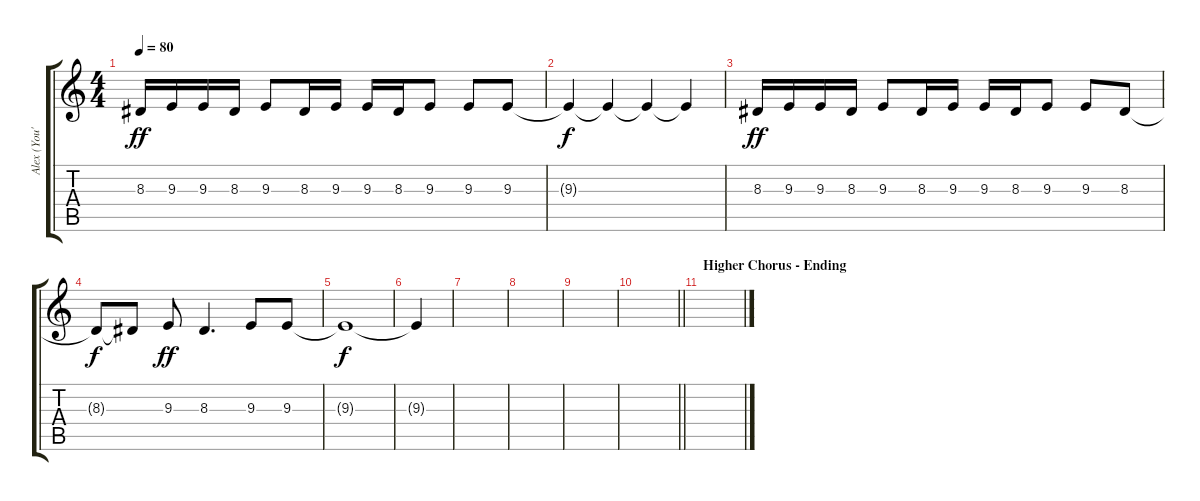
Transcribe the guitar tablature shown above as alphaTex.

\track ("Alex (You'll be waiting there)" "Alex (You'") {instrument lead1square}
\staff {score tabs}
\tuning (E4 B3 G3 D3 A2 E2) {hide}
\ts (4 4)
\tempo 80
\clef g2
\ks c
8.3.16{dy ff} 9.3.16 9.3.16 8.3.16 9.3.8 8.3.16 9.3.16 9.3.16 8.3.16 9.3.8 9.3.8 9.3.8 |
9.3{t}.4{dy f} 9.3{t}.4 9.3{t}.4 9.3{t}.4 |
8.3.16{dy ff} 9.3.16 9.3.16 8.3.16 9.3.8 8.3.16 9.3.16 9.3.16 8.3.16 9.3.8 9.3.8 8.3.8 |
8.3{t}.8{dy f} 8.3{t}.8 9.3.8{dy ff} 8.3.4{d} 9.3.8 9.3.8 |
9.3{t}.1{dy f} |
9.3{t}.4 |
|
|
|
\barLineRight lightlight
|
\section ("" "Higher Chorus - Ending")
